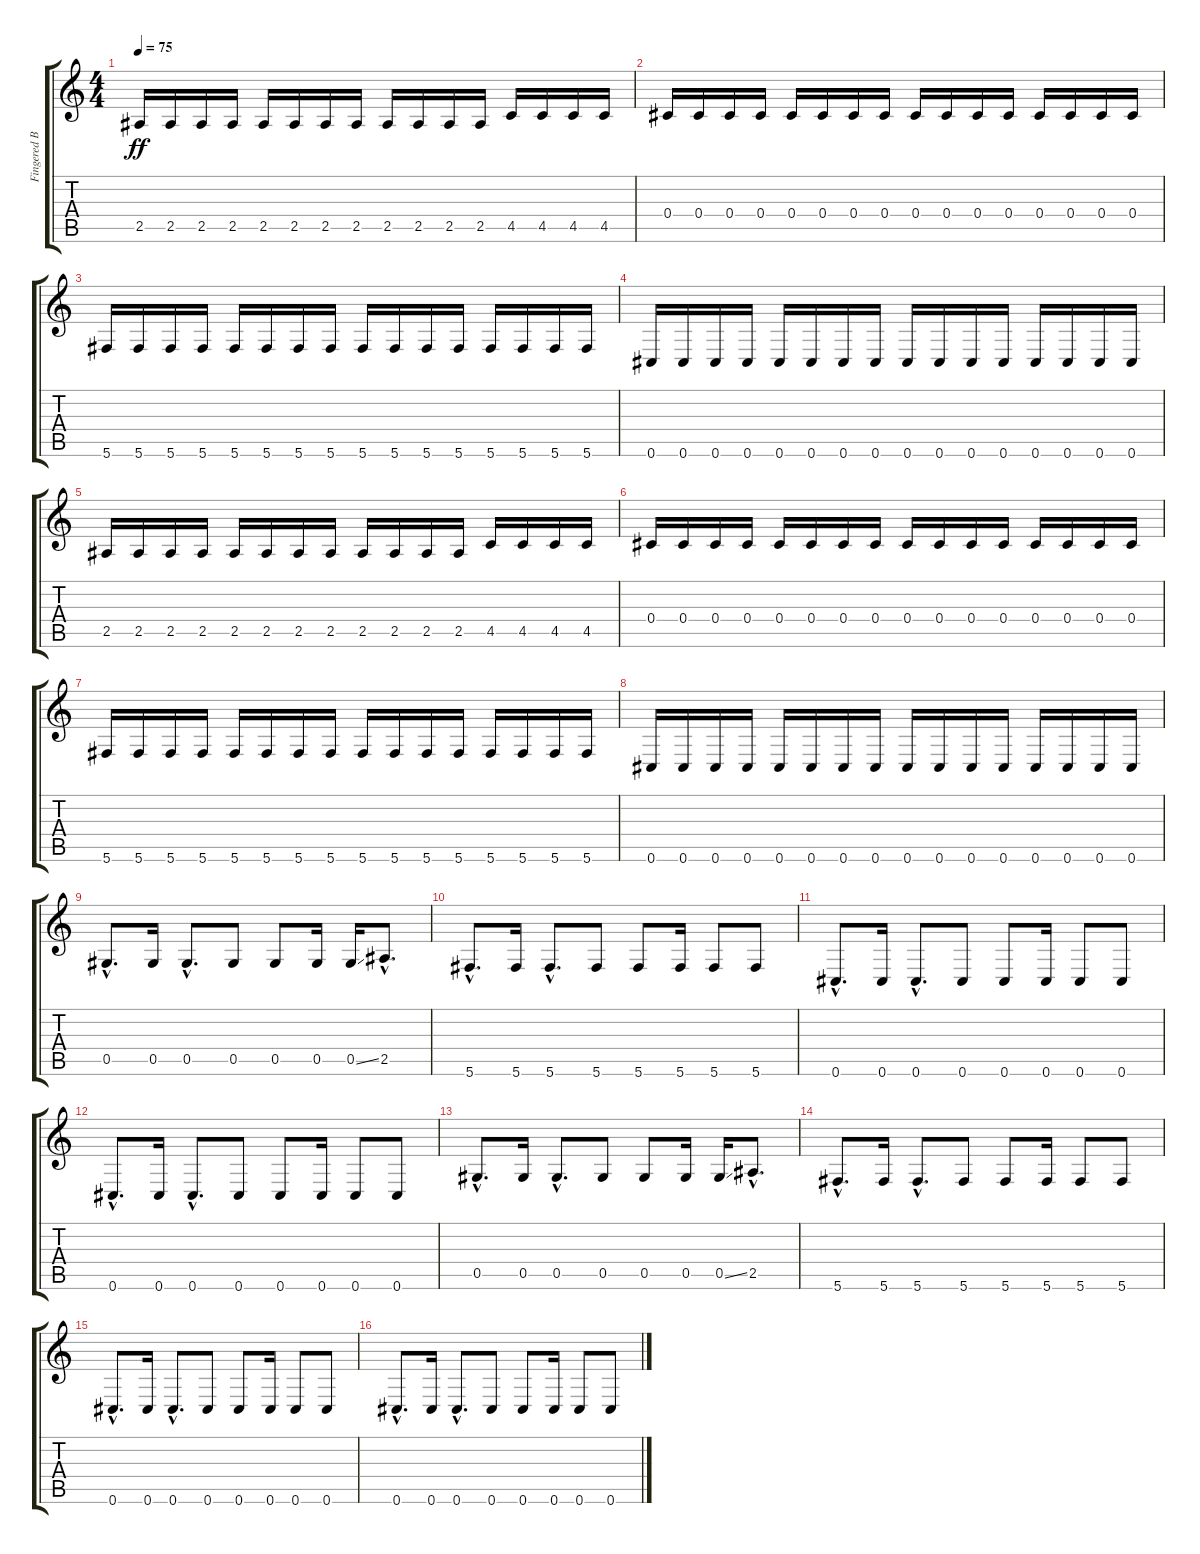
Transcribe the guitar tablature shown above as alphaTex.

\track ("Fingered Bass" "Fingered B") {instrument electricbassfinger}
\staff {score tabs}
\tuning (Eb4 Bb3 Gb3 Db3 Ab2 Db2) {hide}
\ts (4 4)
\tempo 75
\clef g2
\ks c
2.5.16{dy ff} 2.5.16 2.5.16 2.5.16 2.5.16 2.5.16 2.5.16 2.5.16 2.5.16 2.5.16 2.5.16 2.5.16 4.5.16 4.5.16 4.5.16 4.5.16 |
0.4.16 0.4.16 0.4.16 0.4.16 0.4.16 0.4.16 0.4.16 0.4.16 0.4.16 0.4.16 0.4.16 0.4.16 0.4.16 0.4.16 0.4.16 0.4.16 |
5.6.16 5.6.16 5.6.16 5.6.16 5.6.16 5.6.16 5.6.16 5.6.16 5.6.16 5.6.16 5.6.16 5.6.16 5.6.16 5.6.16 5.6.16 5.6.16 |
0.6.16 0.6.16 0.6.16 0.6.16 0.6.16 0.6.16 0.6.16 0.6.16 0.6.16 0.6.16 0.6.16 0.6.16 0.6.16 0.6.16 0.6.16 0.6.16 |
2.5.16 2.5.16 2.5.16 2.5.16 2.5.16 2.5.16 2.5.16 2.5.16 2.5.16 2.5.16 2.5.16 2.5.16 4.5.16 4.5.16 4.5.16 4.5.16 |
0.4.16 0.4.16 0.4.16 0.4.16 0.4.16 0.4.16 0.4.16 0.4.16 0.4.16 0.4.16 0.4.16 0.4.16 0.4.16 0.4.16 0.4.16 0.4.16 |
5.6.16 5.6.16 5.6.16 5.6.16 5.6.16 5.6.16 5.6.16 5.6.16 5.6.16 5.6.16 5.6.16 5.6.16 5.6.16 5.6.16 5.6.16 5.6.16 |
0.6.16 0.6.16 0.6.16 0.6.16 0.6.16 0.6.16 0.6.16 0.6.16 0.6.16 0.6.16 0.6.16 0.6.16 0.6.16 0.6.16 0.6.16 0.6.16 |
0.5{hac}.8{d} 0.5.16 0.5{hac}.8{d} 0.5.8 0.5.8 0.5.16 0.5{ss}.16 2.5{hac}.8{d} |
5.6{hac}.8{d} 5.6.16 5.6{hac}.8{d} 5.6.8 5.6.8 5.6.16 5.6.8 5.6.8 |
0.6{hac}.8{d} 0.6.16 0.6{hac}.8{d} 0.6.8 0.6.8 0.6.16 0.6.8 0.6.8 |
0.6{hac}.8{d} 0.6.16 0.6{hac}.8{d} 0.6.8 0.6.8 0.6.16 0.6.8 0.6.8 |
0.5{hac}.8{d} 0.5.16 0.5{hac}.8{d} 0.5.8 0.5.8 0.5.16 0.5{ss}.16 2.5{hac}.8{d} |
5.6{hac}.8{d} 5.6.16 5.6{hac}.8{d} 5.6.8 5.6.8 5.6.16 5.6.8 5.6.8 |
0.6{hac}.8{d} 0.6.16 0.6{hac}.8{d} 0.6.8 0.6.8 0.6.16 0.6.8 0.6.8 |
0.6{hac}.8{d} 0.6.16 0.6{hac}.8{d} 0.6.8 0.6.8 0.6.16 0.6.8 0.6.8
